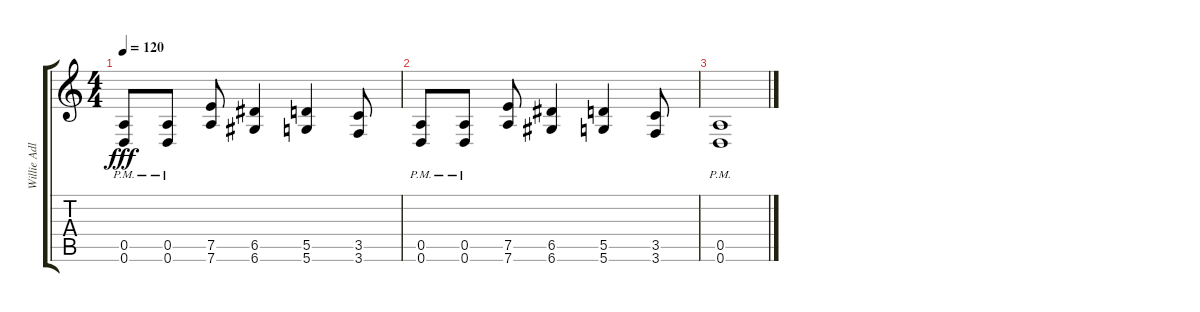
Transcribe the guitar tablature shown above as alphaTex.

\track ("Willie Adler" "Willie Adl") {instrument distortionguitar}
\staff {score tabs}
\tuning (E4 B3 G3 D3 A2 D2) {hide}
\ts (4 4)
\tempo 120
\clef g2
\ks c
(0.5{pm} 0.6{pm}).8{dy fff} (0.5{pm} 0.6{pm}).8 (7.5 7.6).8 (6.5 6.6).4 (5.5 5.6).4 (3.5 3.6).8 |
(0.5{pm} 0.6{pm}).8 (0.5{pm} 0.6{pm}).8 (7.5 7.6).8 (6.5 6.6).4 (5.5 5.6).4 (3.5 3.6).8 |
(0.5{pm} 0.6{pm}).1
